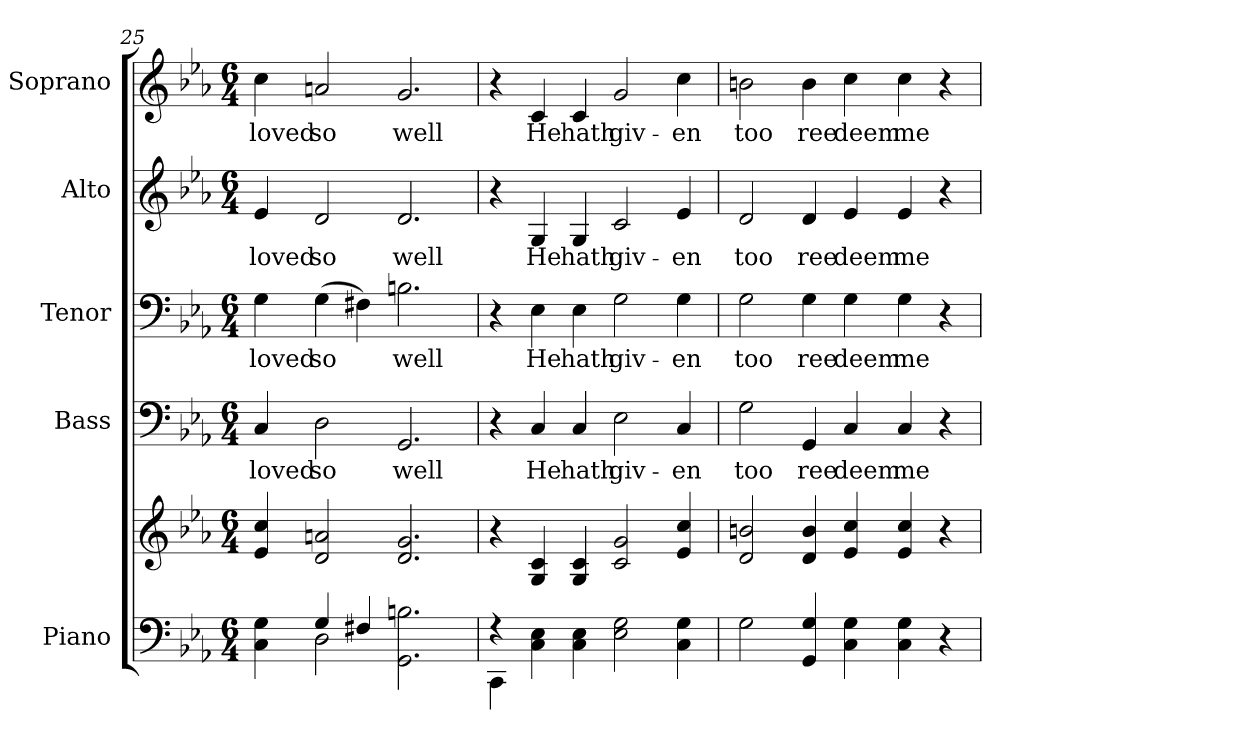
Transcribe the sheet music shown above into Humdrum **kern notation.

**kern	**kern	**kern	**text	**kern	**text	**kern	**text	**kern	**text
*part5	*part5	*part4	*part4	*part3	*part3	*part2	*part2	*part1	*part1
*staff6	*staff5	*staff4	*staff4	*staff3	*staff3	*staff2	*staff2	*staff1	*staff1
*I"Piano	*	*I"Bass	*	*I"Tenor	*	*I"Alto	*	*I"Soprano	*
*I'Pno.	*	*I'B.	*	*I'T.	*	*I'A.	*	*I'S.	*
!!LO:LB:g=z
*clefF4	*clefG2	*clefF4	*	*clefF4	*	*clefG2	*	*clefG2	*
*k[b-e-a-]	*k[b-e-a-]	*k[b-e-a-]	*	*k[b-e-a-]	*	*k[b-e-a-]	*	*k[b-e-a-]	*
*E-:	*E-:	*E-:	*	*E-:	*	*E-:	*	*E-:	*
*M6/4	*M6/4	*M6/4	*	*M6/4	*	*M6/4	*	*M6/4	*
=25	=25	=25	=25	=25	=25	=25	=25	=25	=25
*^	*	*	*	*	*	*	*	*	*
!	!	!	!	!LO:LY:b:color=#000000	!	!	!	!	!	!
!	!	!	!	!	!	!LO:LY:b:color=#000000	!	!	!	!
!	!	!	!	!	!	!	!	!LO:LY:b:color=#000000	!	!
!	!	!	!	!	!	!	!	!	!	!LO:LY:b:color=#000000
4Ci\ 4Gi	4ryy	4e-i/ 4cci	4Ci/	loved	4Gi\	loved	4e-i/	loved	4cci\	loved
!	!	!	!	!LO:LY:b:color=#000000	!	!	!	!	!	!
!	!	!	!	!	!	!LO:LY:b:color=#000000	!	!	!	!
!	!	!	!	!	!	!	!	!LO:LY:b:color=#000000	!	!
!	!	!	!	!	!	!	!	!	!	!LO:LY:b:color=#000000
4Gi/	2Di\	2di/ 2ani	2Di\	so	(4Gi\	so	2di/	so	2ani/	so
4F#Xi/	.	.	.	.	4F#Xi\)	.	.	.	.	.
!	!	!	!	!LO:LY:b:color=#000000	!	!	!	!	!	!
!	!	!	!	!	!	!LO:LY:b:color=#000000	!	!	!	!
!	!	!	!	!	!	!	!	!LO:LY:b:color=#000000	!	!
!	!	!	!	!	!	!	!	!	!	!LO:LY:b:color=#000000
2.GGi\ 2.Bni	2.ryy	2.di/ 2.gi	2.GGi/	well	2.Bni\	well	2.di/	well	2.gi/	well
=26	=26	=26	=26	=26	=26	=26	=26	=26	=26	=26
4r	4CCi\	4r	4r	.	4r	.	4r	.	4r	.
!	!	!	!	!LO:LY:b:color=#000000	!	!	!	!	!	!
!	!	!	!	!	!	!LO:LY:b:color=#000000	!	!	!	!
!	!	!	!	!	!	!	!	!LO:LY:b:color=#000000	!	!
!	!	!	!	!	!	!	!	!	!	!LO:LY:b:color=#000000
4Ci\ 4E-i	4ryy	4Gi/ 4ci	4Ci/	He	4E-i\	He	4Gi/	He	4ci/	He
!	!	!	!	!LO:LY:b:color=#000000	!	!	!	!	!	!
!	!	!	!	!	!	!LO:LY:b:color=#000000	!	!	!	!
!	!	!	!	!	!	!	!	!LO:LY:b:color=#000000	!	!
!	!	!	!	!	!	!	!	!	!	!LO:LY:b:color=#000000
4Ci\ 4E-i	4ryy	4Gi/ 4ci	4Ci/	hath	4E-i\	hath	4Gi/	hath	4ci/	hath
!	!	!	!	!LO:LY:b:color=#000000	!	!	!	!	!	!
!	!	!	!	!	!	!LO:LY:b:color=#000000	!	!	!	!
!	!	!	!	!	!	!	!	!LO:LY:b:color=#000000	!	!
!	!	!	!	!	!	!	!	!	!	!LO:LY:b:color=#000000
2E-i\ 2Gi	2.ryy	2ci/ 2gi	2E-i\	giv-	2Gi\	giv-	2ci/	giv-	2gi/	giv-
!	!	!	!	!LO:LY:b:color=#000000	!	!	!	!	!	!
!	!	!	!	!	!	!LO:LY:b:color=#000000	!	!	!	!
!	!	!	!	!	!	!	!	!LO:LY:b:color=#000000	!	!
!	!	!	!	!	!	!	!	!	!	!LO:LY:b:color=#000000
4Ci\ 4Gi	.	4e-i/ 4cci	4Ci/	-en	4Gi\	-en	4e-i/	-en	4cci\	-en
*v	*v	*	*	*	*	*	*	*	*	*
!!LO:PB:g=z
=27	=27	=27	=27	=27	=27	=27	=27	=27	=27
!	!	!	!LO:LY:b:color=#000000	!	!	!	!	!	!
!	!	!	!	!	!LO:LY:b:color=#000000	!	!	!	!
!	!	!	!	!	!	!	!LO:LY:b:color=#000000	!	!
!	!	!	!	!	!	!	!	!	!LO:LY:b:color=#000000
2Gi\	2di/ 2bni	2Gi\	too	2Gi\	too	2di/	too	2bni\	too
!	!	!	!LO:LY:b:color=#000000	!	!	!	!	!	!
!	!	!	!	!	!LO:LY:b:color=#000000	!	!	!	!
!	!	!	!	!	!	!	!LO:LY:b:color=#000000	!	!
!	!	!	!	!	!	!	!	!	!LO:LY:b:color=#000000
4GGi/ 4Gi	4di/ 4bi	4GGi/	ree	4Gi\	ree	4di/	ree	4bi\	ree
!	!	!	!LO:LY:b:color=#000000	!	!	!	!	!	!
!	!	!	!	!	!LO:LY:b:color=#000000	!	!	!	!
!	!	!	!	!	!	!	!LO:LY:b:color=#000000	!	!
!	!	!	!	!	!	!	!	!	!LO:LY:b:color=#000000
4Ci\ 4Gi	4e-i/ 4cci	4Ci/	deem	4Gi\	deem	4e-i/	deem	4cci\	deem
!	!	!	!LO:LY:b:color=#000000	!	!	!	!	!	!
!	!	!	!	!	!LO:LY:b:color=#000000	!	!	!	!
!	!	!	!	!	!	!	!LO:LY:b:color=#000000	!	!
!	!	!	!	!	!	!	!	!	!LO:LY:b:color=#000000
4Ci\ 4Gi	4e-i/ 4cci	4Ci/	me	4Gi\	me	4e-i/	me	4cci\	me
4r	4r	4r	.	4r	.	4r	.	4r	.
=	=	=	=	=	=	=	=	=	=
*-	*-	*-	*-	*-	*-	*-	*-	*-	*-
